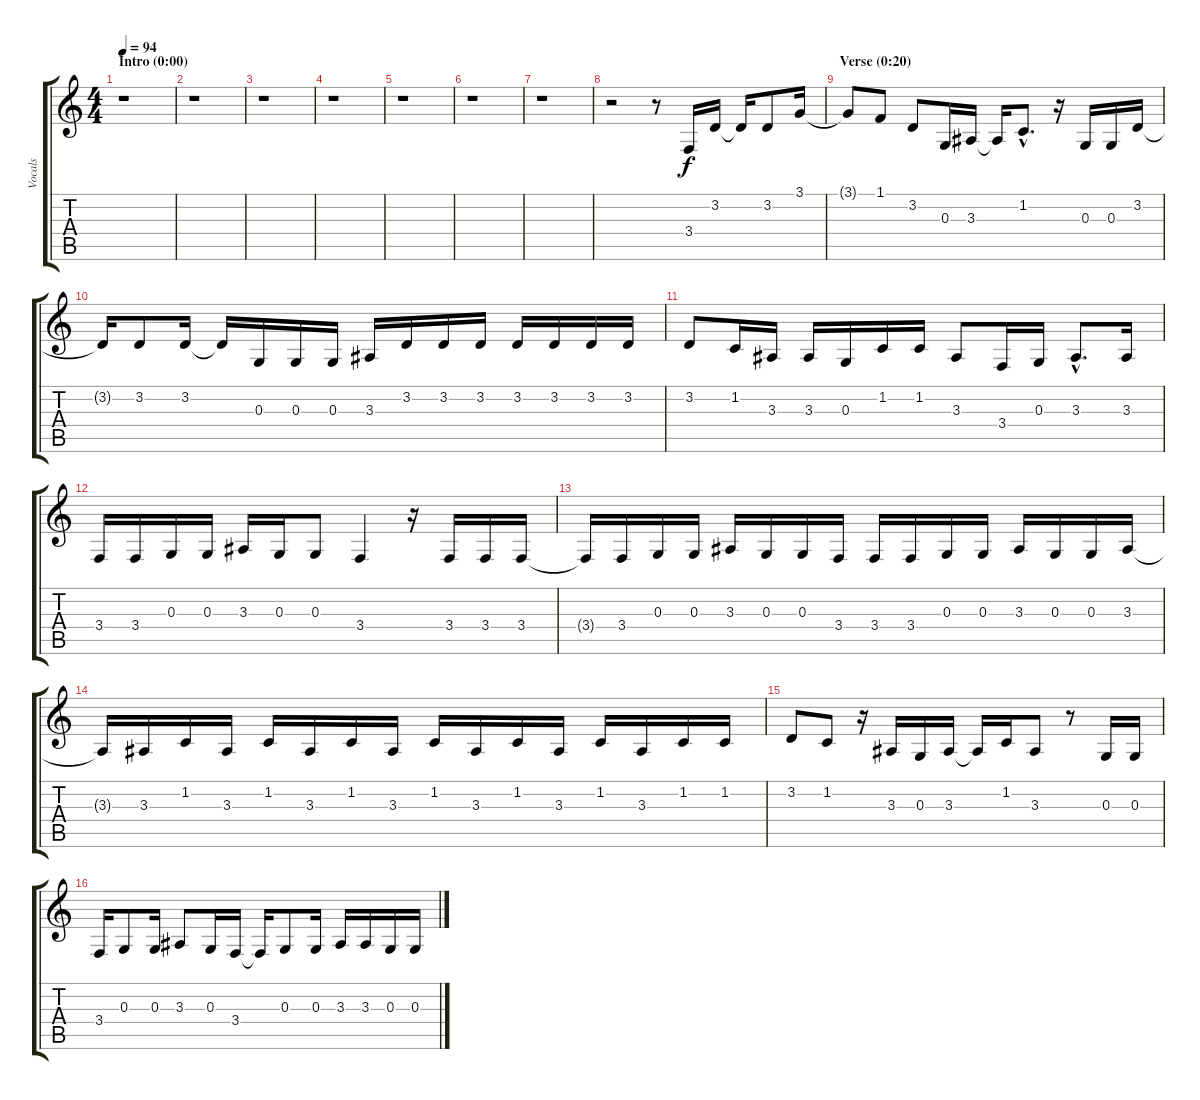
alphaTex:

\track ("Vocals" "Vocals") {instrument voiceoohs}
\staff {score tabs}
\tuning (E4 B3 G3 D3 A2 E2) {hide}
\ts (4 4)
\section ("" "Intro (0:00)")
\tempo 94
\clef g2
\ks c
r.1{dy f instrument voiceoohs} |
r.1 |
r.1 |
r.1 |
r.1 |
r.1 |
r.1 |
r.2 r.8 3.4.16 3.2.16 3.2{t}.16 3.2.8 3.1.16 |
\section ("" "Verse (0:20)")
3.1{t}.8 1.1.8 3.2.8 0.3.16 3.3.16 3.3{t}.16 1.2{hac}.8{d} r.16 0.3.16 0.3.16 3.2.16 |
3.2{t}.16 3.2.8 3.2.16 3.2{t}.16 0.3.16 0.3.16 0.3.16 3.3.16 3.2.16 3.2.16 3.2.16 3.2.16 3.2.16 3.2.16 3.2.16 |
3.2.8 1.2.16 3.3.16 3.3.16 0.3.16 1.2.16 1.2.16 3.3.8 3.4.16 0.3.16 3.3{hac}.8{d} 3.3.16 |
3.4.16 3.4.16 0.3.16 0.3.16 3.3.16 0.3.16 0.3.8 3.4.4 r.16 3.4.16 3.4.16 3.4.16 |
3.4{t}.16 3.4.16 0.3.16 0.3.16 3.3.16 0.3.16 0.3.16 3.4.16 3.4.16 3.4.16 0.3.16 0.3.16 3.3.16 0.3.16 0.3.16 3.3.16 |
3.3{t}.16 3.3.16 1.2.16 3.3.16 1.2.16 3.3.16 1.2.16 3.3.16 1.2.16 3.3.16 1.2.16 3.3.16 1.2.16 3.3.16 1.2.16 1.2.16 |
3.2.8 1.2.8 r.16 3.3.16 0.3.16 3.3.16 3.3{t}.16 1.2.16 3.3.8 r.8 0.3.16 0.3.16 |
3.4.16 0.3.8 0.3.16 3.3.8 0.3.16 3.4.16 3.4{t}.16 0.3.8 0.3.16 3.3.16 3.3.16 0.3.16 0.3.16
